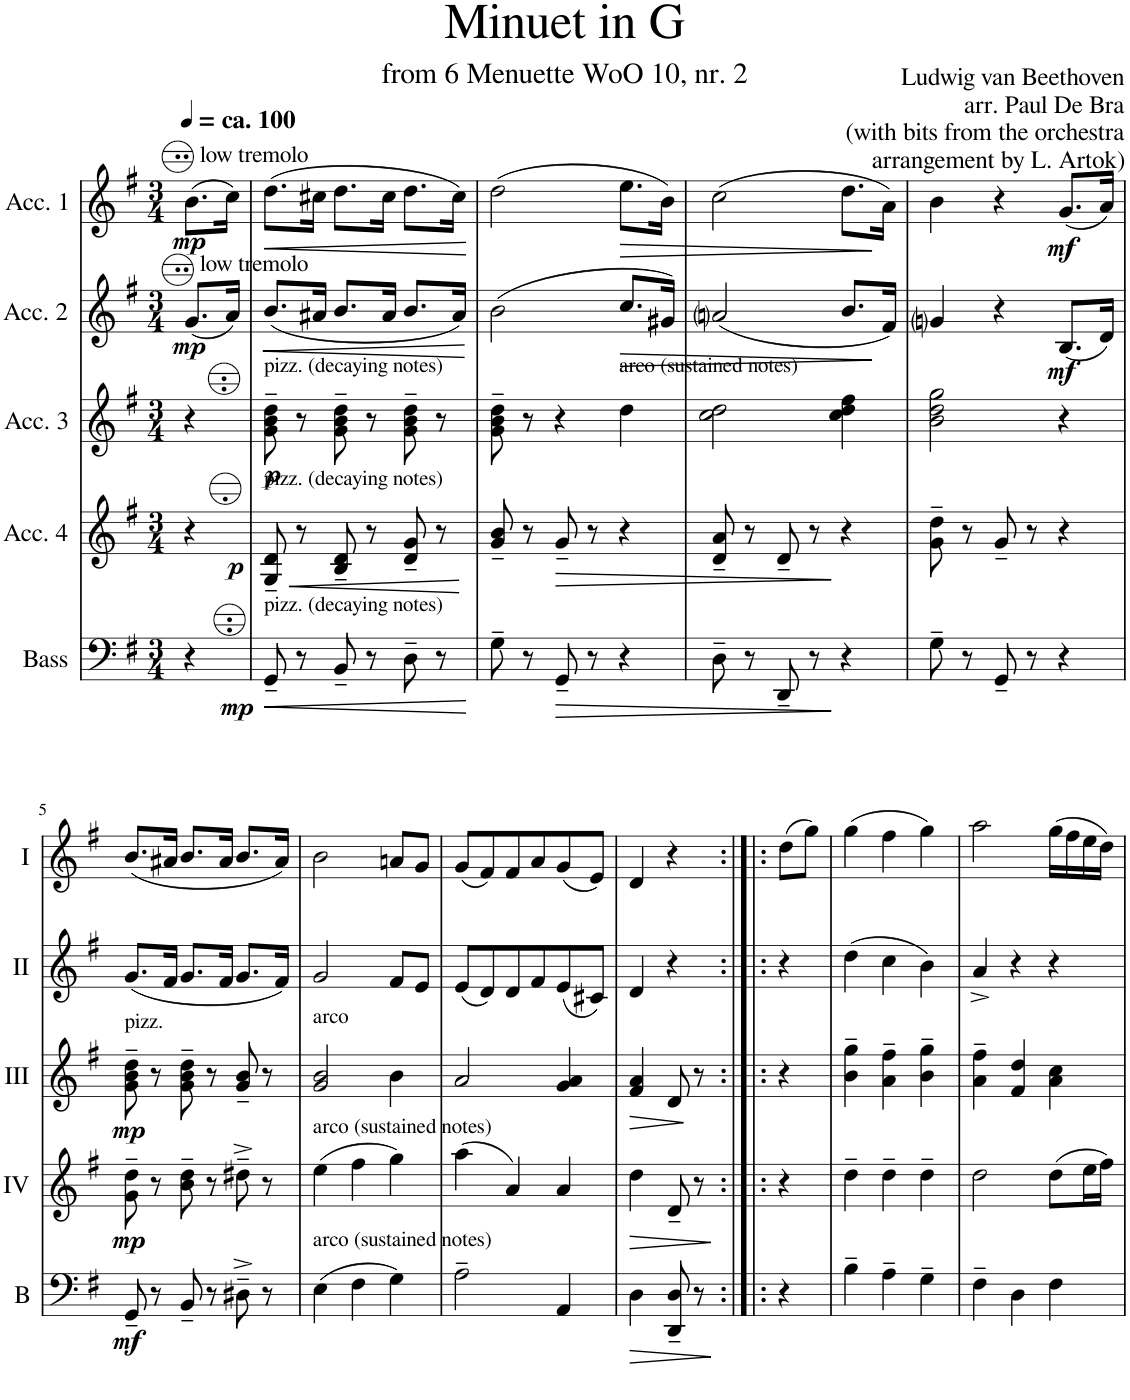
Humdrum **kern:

**kern	**dynam	**kern	**dynam	**kern	**dynam	**kern	**dynam	**kern	**dynam
*part5	*part5	*part4	*part4	*part3	*part3	*part2	*part2	*part1	*part1
*staff5	*staff5	*staff4	*staff4	*staff3	*staff3	*staff2	*staff2	*staff1	*staff1
*I"Bass	*	*I"Acc. 4	*	*I"Acc. 3	*	*I"Acc. 2	*	*I"Acc. 1	*
*I'B	*	*	*	*	*	*	*	*	*
*clefF4	*	*clefG2	*	*clefG2	*	*clefG2	*	*clefG2	*
*Trd7c12	*	*Trd7c12	*	*Trd7c12	*	*	*	*	*
*k[f#]	*	*k[f#]	*	*k[f#]	*	*k[f#]	*	*k[f#]	*
*M3/4	*	*M3/4	*	*M3/4	*	*M3/4	*	*M3/4	*
=	=	=	=	=	=	=	=	=	=
!	!	!	!	!	!	!	!	!LO:TX:a:B:t=ca. 100	!
!	!	!	!	!	!	!	!	!LO:TX:a:t=low tremolo	!
!	!	!	!	!	!	!LO:TX:a:t=low tremolo	!	!	!
!	!	!	!LO:DY:b	!	!	!	!LO:DY:b	!	!LO:DY:b
4r	.	4r	p	4r	.	(8.g/L	mp	(8.b\L	mp
.	.	.	.	.	.	16a/Jk)	.	16cc\Jk)	.
=1	=1	=1	=1	=1	=1	=1	=1	=1	=1
!	!	!	!	!LO:TX:a:t=pizz. (decaying notes)	!	!	!	!	!
!	!	!LO:TX:a:t=pizz. (decaying notes)	!	!	!	!	!	!	!
!LO:TX:a:t=pizz. (decaying notes)	!	!	!	!	!	!	!	!	!
!	!LO:HP:b	!	!LO:HP:b	!	!	!	!LO:HP:b	!	!LO:HP:b
!	!LO:DY:n=1:b	!	!	!	!LO:DY:b	!	!	!	!
8GG~/	< mp	8G/~ 8d/~	<	8g\~ 8b\~ 8dd\~	p	(8.b/L	<	(8.dd\L	<
8r	.	8r	.	8r	.	.	.	.	.
.	.	.	.	.	.	16a#X/Jk	.	16cc#X\Jk	.
8BB~/	.	8B/~ 8d/~	.	8g\~ 8b\~ 8dd\~	.	8.b/L	.	8.dd\L	.
8r	.	8r	.	8r	.	.	.	.	.
.	.	.	.	.	.	16a#/Jk	.	16cc#\Jk	.
8D~\	.	8d/~ 8g/~	.	8g\~ 8b\~ 8dd\~	.	8.b/L	.	8.dd\L	.
8r	.	8r	.	8r	.	.	.	.	.
.	.	.	.	.	.	16a#/Jk)	.	16cc#\Jk)	.
.	[	.	[	.	.	.	[	.	[
=2	=2	=2	=2	=2	=2	=2	=2	=2	=2
8G~\	.	8g/~ 8b/~	.	8g\~ 8b\~ 8dd\~	.	(2b\	.	(2dd\	.
8r	.	8r	.	8r	.	.	.	.	.
!	!LO:HP:b	!	!LO:HP:b	!	!	!	!	!	!
8GG~/	>	8g~/	>	4r	.	.	.	.	.
8r	.	8r	.	.	.	.	.	.	.
!	!	!	!	!LO:TX:a:t=arco (sustained notes)	!	!	!	!	!
!	!	!	!	!	!	!	!LO:HP:b	!	!LO:HP:b
4r	.	4r	.	4dd\	.	8.cc/L	>	8.ee\L	>
.	.	.	.	.	.	16g#X/Jk)	.	16b\Jk)	.
=3	=3	=3	=3	=3	=3	=3	=3	=3	=3
8D~\	.	8d/~ 8a/~	.	2cc\ 2dd\	.	(2ani/	.	(2cc\	.
8r	.	8r	.	.	.	.	.	.	.
8DD~/	.	8d~/	.	.	.	.	.	.	.
8r	.	8r	.	.	.	.	.	.	.
4r	]	4r	]	4cc\ 4dd\ 4ff#\	.	8.b/L	.	8.dd\L	.
.	.	.	.	.	.	16f#/Jk)	]	16a\Jk)	]
=4	=4	=4	=4	=4	=4	=4	=4	=4	=4
8G~\	.	8g\~ 8dd\~	.	2b\ 2dd\ 2gg\	.	4gni/	.	4b\	.
8r	.	8r	.	.	.	.	.	.	.
8GG~/	.	8g~/	.	.	.	4r	.	4r	.
8r	.	8r	.	.	.	.	.	.	.
!	!	!	!	!	!	!	!LO:DY:b	!	!LO:DY:b
4r	.	4r	.	4r	.	(8.B/L	mf	(8.g/L	mf
.	.	.	.	.	.	16d/Jk)	.	16a/Jk)	.
!!LO:LB:g=z
=5	=5	=5	=5	=5	=5	=5	=5	=5	=5
!	!	!	!	!LO:TX:a:t=pizz.	!	!	!	!	!
!	!LO:DY:b	!	!LO:DY:b	!	!LO:DY:b	!	!	!	!
8GG~/	mf	8g\~ 8dd\~	mp	8g\~ 8b\~ 8dd\~	mp	(8.g/L	.	(8.b/L	.
8r	.	8r	.	8r	.	.	.	.	.
.	.	.	.	.	.	16f#/Jk	.	16a#X/Jk	.
8BB~/	.	8b\~ 8dd\~	.	8g\~ 8b\~ 8dd\~	.	8.g/L	.	8.b/L	.
8r	.	8r	.	8r	.	.	.	.	.
.	.	.	.	.	.	16f#/Jk	.	16a#/Jk	.
8D#X~^\	.	8dd#X~^\	.	8g/~ 8b/~	.	8.g/L	.	8.b/L	.
8r	.	8r	.	8r	.	.	.	.	.
.	.	.	.	.	.	16f#/Jk)	.	16a#/Jk)	.
=6	=6	=6	=6	=6	=6	=6	=6	=6	=6
!	!	!	!	!LO:TX:a:t=arco	!	!	!	!	!
!	!	!LO:TX:a:t=arco (sustained notes)	!	!	!	!	!	!	!
!LO:TX:a:t=arco (sustained notes)	!	!	!	!	!	!	!	!	!
(4E\	.	(4ee\	.	2g/ 2b/	.	2g/	.	2b\	.
4F#\	.	4ff#\	.	.	.	.	.	.	.
4G\)	.	4gg\)	.	4b\	.	8f#/L	.	8an/L	.
.	.	.	.	.	.	8e/J	.	8g/J	.
=7	=7	=7	=7	=7	=7	=7	=7	=7	=7
2A~\	.	(4aa\	.	2a/	.	(8e/L	.	(8g/L	.
.	.	.	.	.	.	8d/)	.	8f#/)	.
.	.	4a/)	.	.	.	8d/	.	8f#/	.
.	.	.	.	.	.	8f#/	.	8a/	.
4AA/	.	4a/	.	4g/ 4a/	.	(8e/	.	(8g/	.
.	.	.	.	.	.	8c#X/J)	.	8e/J)	.
=8	=8	=8	=8	=8	=8	=8	=8	=8	=8
!	!LO:HP:b	!	!LO:HP:b	!	!LO:HP:b	!	!	!	!
4D\	>	4dd\	>	4f#/ 4a/	>	4d/	.	4d/	.
8DD/~ 8D/~	.	8d~/	.	8d/	.	4r	.	4r	.
8r	.	8r	.	8r	]	.	.	.	.
.	]	.	]	.	.	.	.	.	.
=8:|!|:	=8:|!|:	=8:|!|:	=8:|!|:	=8:|!|:	=8:|!|:	=8:|!|:	=8:|!|:	=8:|!|:	=8:|!|:
4r	.	4r	.	4r	.	4r	.	(8dd\L	.
.	.	.	.	.	.	.	.	8gg\J)	.
=9	=9	=9	=9	=9	=9	=9	=9	=9	=9
4B~\	.	4dd~\	.	4b\~ 4gg\~	.	(4dd\	.	(4gg\	.
4A~\	.	4dd~\	.	4a\~ 4ff#\~	.	4cc\	.	4ff#\	.
4G~\	.	4dd~\	.	4b\~ 4gg\~	.	4b\)	.	4gg\)	.
=10	=10	=10	=10	=10	=10	=10	=10	=10	=10
4F#~\	.	2dd\	.	4a\~ 4ff#\~	.	4a^/	.	2aa\	.
4D\	.	.	.	4f#/ 4dd/	.	4r	.	.	.
4F#\	.	(8dd\L	.	4a\ 4cc\	.	4r	.	(16gg\LL	.
.	.	.	.	.	.	.	.	16ff#\	.
.	.	16ee\L	.	.	.	.	.	16ee\	.
.	.	16ff#\JJ)	.	.	.	.	.	16dd\JJ)	.
=	=	=	=	=	=	=	=	=	=
*-	*-	*-	*-	*-	*-	*-	*-	*-	*-
